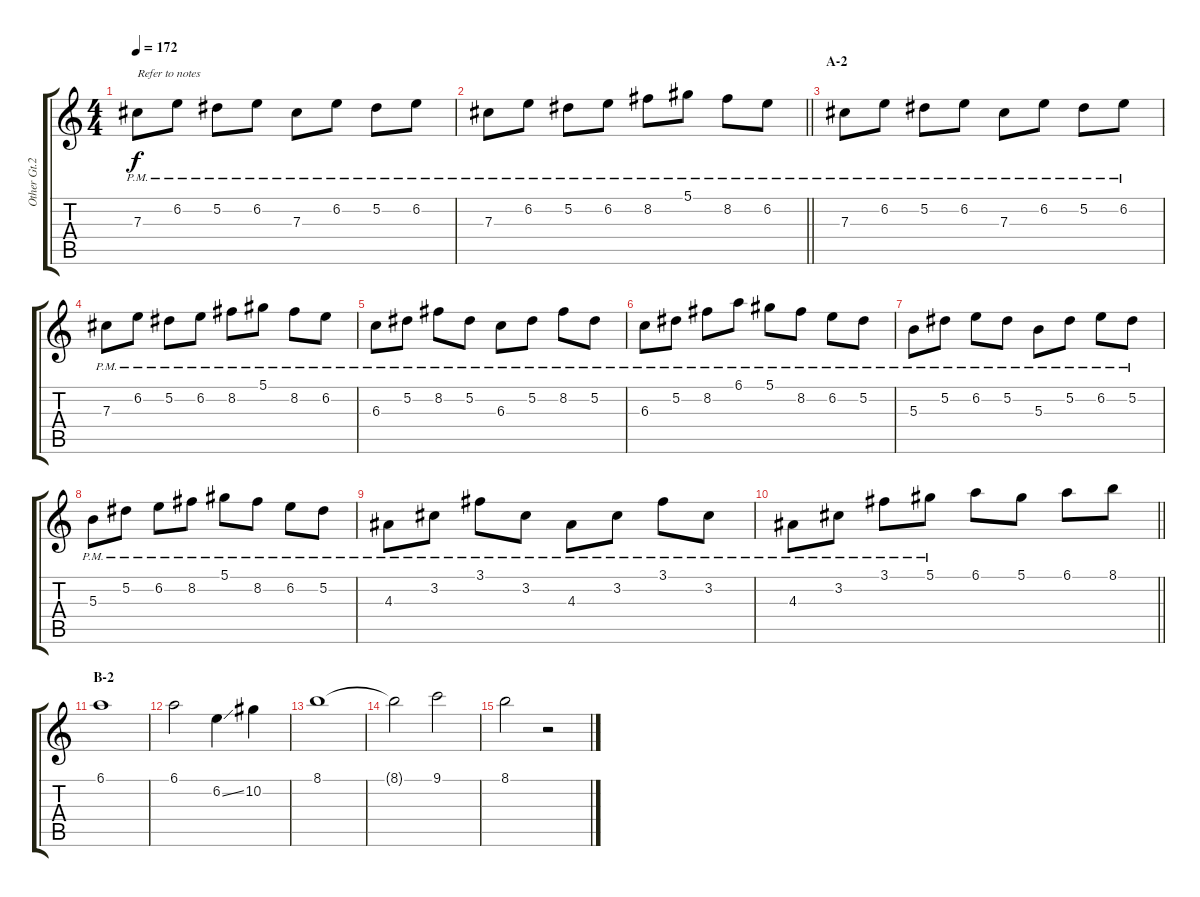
\track ("Other Gt.2" "Other Gt.2") {instrument distortionguitar}
\staff {score tabs}
\tuning (Eb4 Bb3 Gb3 Db3 Ab2 Db2) {hide}
\ts (4 4)
\tempo 172
\clef g2
\ks c
7.3{pm}.8{txt "Refer to notes" dy f} 6.2{pm}.8 5.2{pm}.8 6.2{pm}.8 7.3{pm}.8 6.2{pm}.8 5.2{pm}.8 6.2{pm}.8 |
\barLineRight lightlight
7.3{pm}.8 6.2{pm}.8 5.2{pm}.8 6.2{pm}.8 8.2{pm}.8 5.1{pm}.8 8.2{pm}.8 6.2{pm}.8 |
\section ("" "A-2")
7.3{pm}.8 6.2{pm}.8 5.2{pm}.8 6.2{pm}.8 7.3{pm}.8 6.2{pm}.8 5.2{pm}.8 6.2{pm}.8 |
7.3{pm}.8 6.2{pm}.8 5.2{pm}.8 6.2{pm}.8 8.2{pm}.8 5.1{pm}.8 8.2{pm}.8 6.2{pm}.8 |
6.3{pm}.8 5.2{pm}.8 8.2{pm}.8 5.2{pm}.8 6.3{pm}.8 5.2{pm}.8 8.2{pm}.8 5.2{pm}.8 |
6.3{pm}.8 5.2{pm}.8 8.2{pm}.8 6.1{pm}.8 5.1{pm}.8 8.2{pm}.8 6.2{pm}.8 5.2{pm}.8 |
5.3{pm}.8 5.2{pm}.8 6.2{pm}.8 5.2{pm}.8 5.3{pm}.8 5.2{pm}.8 6.2{pm}.8 5.2{pm}.8 |
5.3{pm}.8 5.2{pm}.8 6.2{pm}.8 8.2{pm}.8 5.1{pm}.8 8.2{pm}.8 6.2{pm}.8 5.2{pm}.8 |
4.3{pm}.8 3.2{pm}.8 3.1{pm}.8 3.2{pm}.8 4.3{pm}.8 3.2{pm}.8 3.1{pm}.8 3.2{pm}.8 |
\barLineRight lightlight
4.3{pm}.8 3.2{pm}.8 3.1{pm}.8 5.1{pm}.8 6.1.8 5.1.8 6.1.8 8.1.8 |
\section ("" "B-2")
6.1.1 |
6.1.2 6.2{ss}.4 10.2.4 |
8.1.1 |
8.1{t}.2 9.1.2 |
8.1.2 r.2
